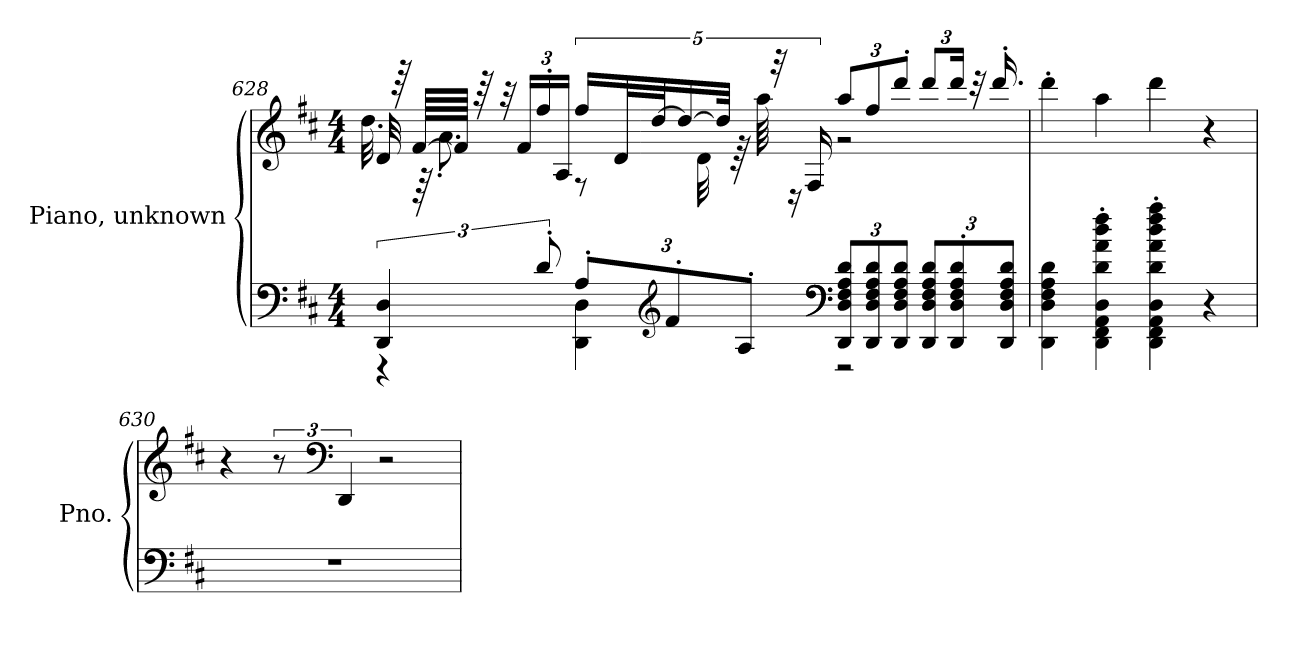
**kern	**kern
*part1	*part1
*staff2	*staff1
*I"Piano, unknown	*
*I'Pno.	*
!!LO:LB:g=z
*clefF4	*clefG2
*k[f#c#]	*k[f#c#]
*M4/4	*M4/4
=628	=628
*^	*^
6DD/ 6D/	4r	32d/	32.dd\
.	.	64r	.
.	.	[64f#/LLLL	64r
.	.	64f#/JJJJ]	8.a'\
.	.	64r	.
.	.	32r	.
*	*	*Xbrackettup	*
.	.	24f#/LL	.
12d'/	.	24ff#'/	.
.	.	24A/JJ	.
*Xbrackettup	*	*brackettup	*
12A'/L	4DD\ 4D\	20ff#/LL	8r
.	.	40d/L	.
.	.	[40dd/J	.
*clefG2	*	*	*
12f#'/	.	.	.
.	.	20dd/_	.
.	.	.	32d\
.	.	40dd/JJk]	.
.	.	.	64r
12A'/J	.	.	.
.	.	.	64aa\
.	.	40r	.
.	.	.	16r
.	.	20F#/	.
*clefF4	*	*	*
*	*	*Xbrackettup	*
12DD/ 12D/ 12F#/ 12A/ 12d/L	2r	12aa/L	2r
12DD/ 12D/ 12F#/ 12A/ 12d/	.	12ff#/	.
12DD/ 12D/ 12F#/ 12A/ 12d/J	.	12ddd'/J	.
12DD/ 12D/ 12F#/ 12A/ 12d/L	.	12ddd/L	.
12DD/' 12D/' 12F#/' 12A/' 12d/'	.	24ddd/Jk	.
.	.	32r	.
.	.	16.ddd'/	.
12DD/ 12D/ 12F#/ 12A/ 12d/J	.	.	.
*v	*v	*	*
*	*v	*v
=629	=629
4DD\ 4D\ 4F#\ 4A\ 4d\	4ddd'\
4DD\' 4FF#\' 4AA\' 4D\' 4d\' 4a\' 4dd\' 4ff#\'	4aa\
4DD\' 4FF#\' 4AA\' 4D\' 4d\' 4a\' 4dd\' 4ff#\' 4aa\'	4ddd\
4r	4r
!!LO:LB:g=z
=630	=630
1r	4r
*	*brackettup
.	12r
*	*clefF4
.	6DD/
.	2r
=	=
*-	*-
